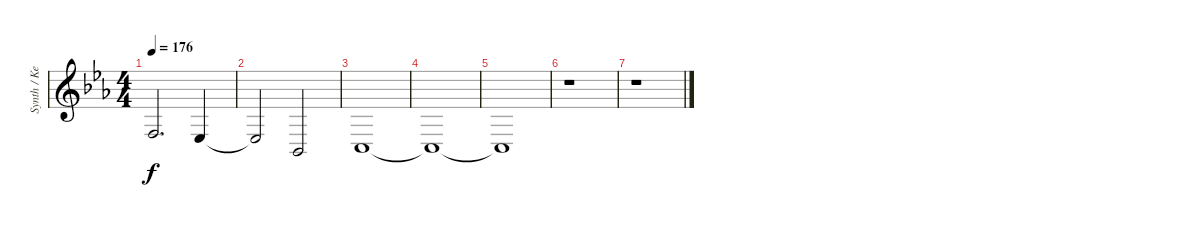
\track ("Synth / Keyboard III" "Synth / Ke") {instrument violin}
\staff {score}
\tuning (D4 A3 F3 C3 G2 C2) {hide}
\ts (4 4)
\tempo 176
\clef g2
\ks eb
5.4.2{d dy f} 3.4.4 |
3.4{t}.2 3.5.2 |
5.5.1 |
5.5{t}.1 |
5.5{t}.1 |
r.1 |
r.1
